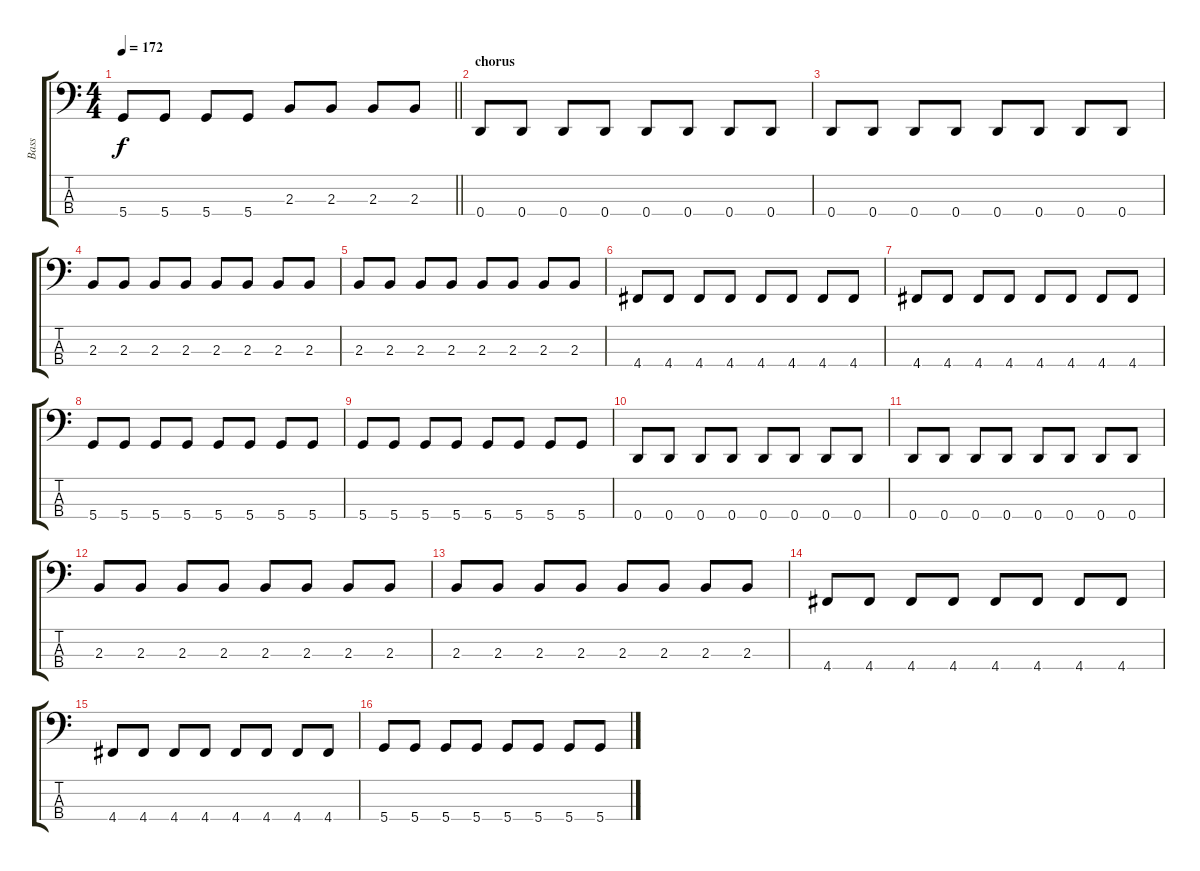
\track ("Bass" "Bass") {instrument electricbassfinger}
\staff {score tabs}
\tuning (G2 D2 A1 D1) {hide}
\ts (4 4)
\tempo 172
\clef f4
\barLineRight lightlight
\ks c
5.4.8{dy f} 5.4.8 5.4.8 5.4.8 2.3.8 2.3.8 2.3.8 2.3.8 |
\section ("" "chorus")
0.4.8 0.4.8 0.4.8 0.4.8 0.4.8 0.4.8 0.4.8 0.4.8 |
0.4.8 0.4.8 0.4.8 0.4.8 0.4.8 0.4.8 0.4.8 0.4.8 |
2.3.8 2.3.8 2.3.8 2.3.8 2.3.8 2.3.8 2.3.8 2.3.8 |
2.3.8 2.3.8 2.3.8 2.3.8 2.3.8 2.3.8 2.3.8 2.3.8 |
4.4.8 4.4.8 4.4.8 4.4.8 4.4.8 4.4.8 4.4.8 4.4.8 |
4.4.8 4.4.8 4.4.8 4.4.8 4.4.8 4.4.8 4.4.8 4.4.8 |
5.4.8 5.4.8 5.4.8 5.4.8 5.4.8 5.4.8 5.4.8 5.4.8 |
5.4.8 5.4.8 5.4.8 5.4.8 5.4.8 5.4.8 5.4.8 5.4.8 |
0.4.8 0.4.8 0.4.8 0.4.8 0.4.8 0.4.8 0.4.8 0.4.8 |
0.4.8 0.4.8 0.4.8 0.4.8 0.4.8 0.4.8 0.4.8 0.4.8 |
2.3.8 2.3.8 2.3.8 2.3.8 2.3.8 2.3.8 2.3.8 2.3.8 |
2.3.8 2.3.8 2.3.8 2.3.8 2.3.8 2.3.8 2.3.8 2.3.8 |
4.4.8 4.4.8 4.4.8 4.4.8 4.4.8 4.4.8 4.4.8 4.4.8 |
4.4.8 4.4.8 4.4.8 4.4.8 4.4.8 4.4.8 4.4.8 4.4.8 |
5.4.8 5.4.8 5.4.8 5.4.8 5.4.8 5.4.8 5.4.8 5.4.8
